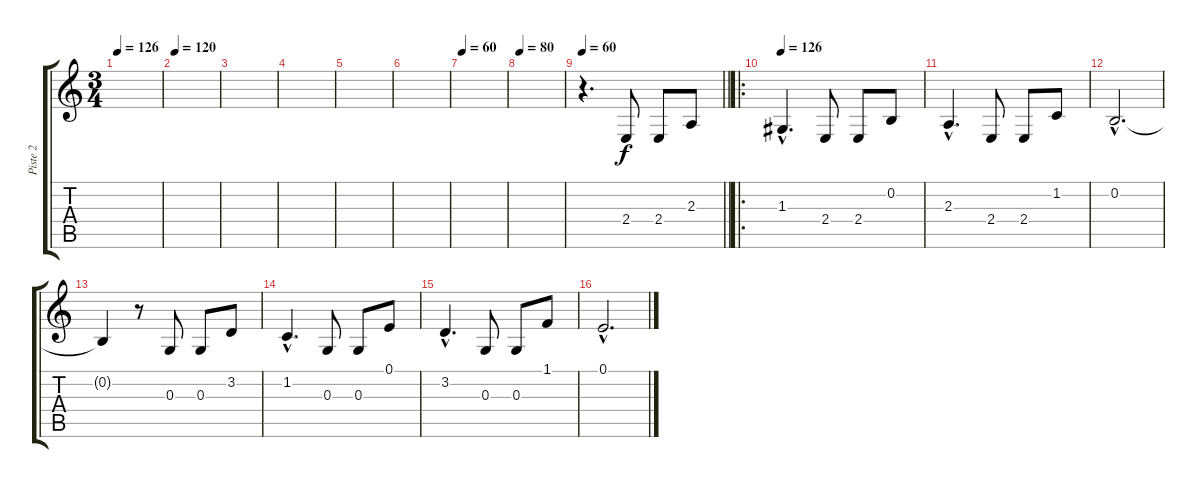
\track ("Piste 2" "Piste 2") {instrument clarinet}
\staff {score tabs}
\tuning (E4 B3 G3 D3 A2 E2) {hide}
\ts (3 4)
\tempo 126
\clef g2
\ks c
|
\tempo 120
|
|
|
|
|
\tempo 60
|
\tempo 80
|
\tempo 60
\barLineRight lightlight
r.4{d} 2.4.8 2.4.8 2.3.8 |
\ro
\tempo 126
1.3{hac}.4{d} 2.4.8 2.4.8 0.2.8 |
2.3{hac}.4{d} 2.4.8 2.4.8 1.2.8 |
0.2{hac}.2{d} |
0.2{t}.4 r.8 0.3.8 0.3.8 3.2.8 |
1.2{hac}.4{d} 0.3.8 0.3.8 0.1.8 |
3.2{hac}.4{d} 0.3.8 0.3.8 1.1.8 |
0.1{hac}.2{d}
